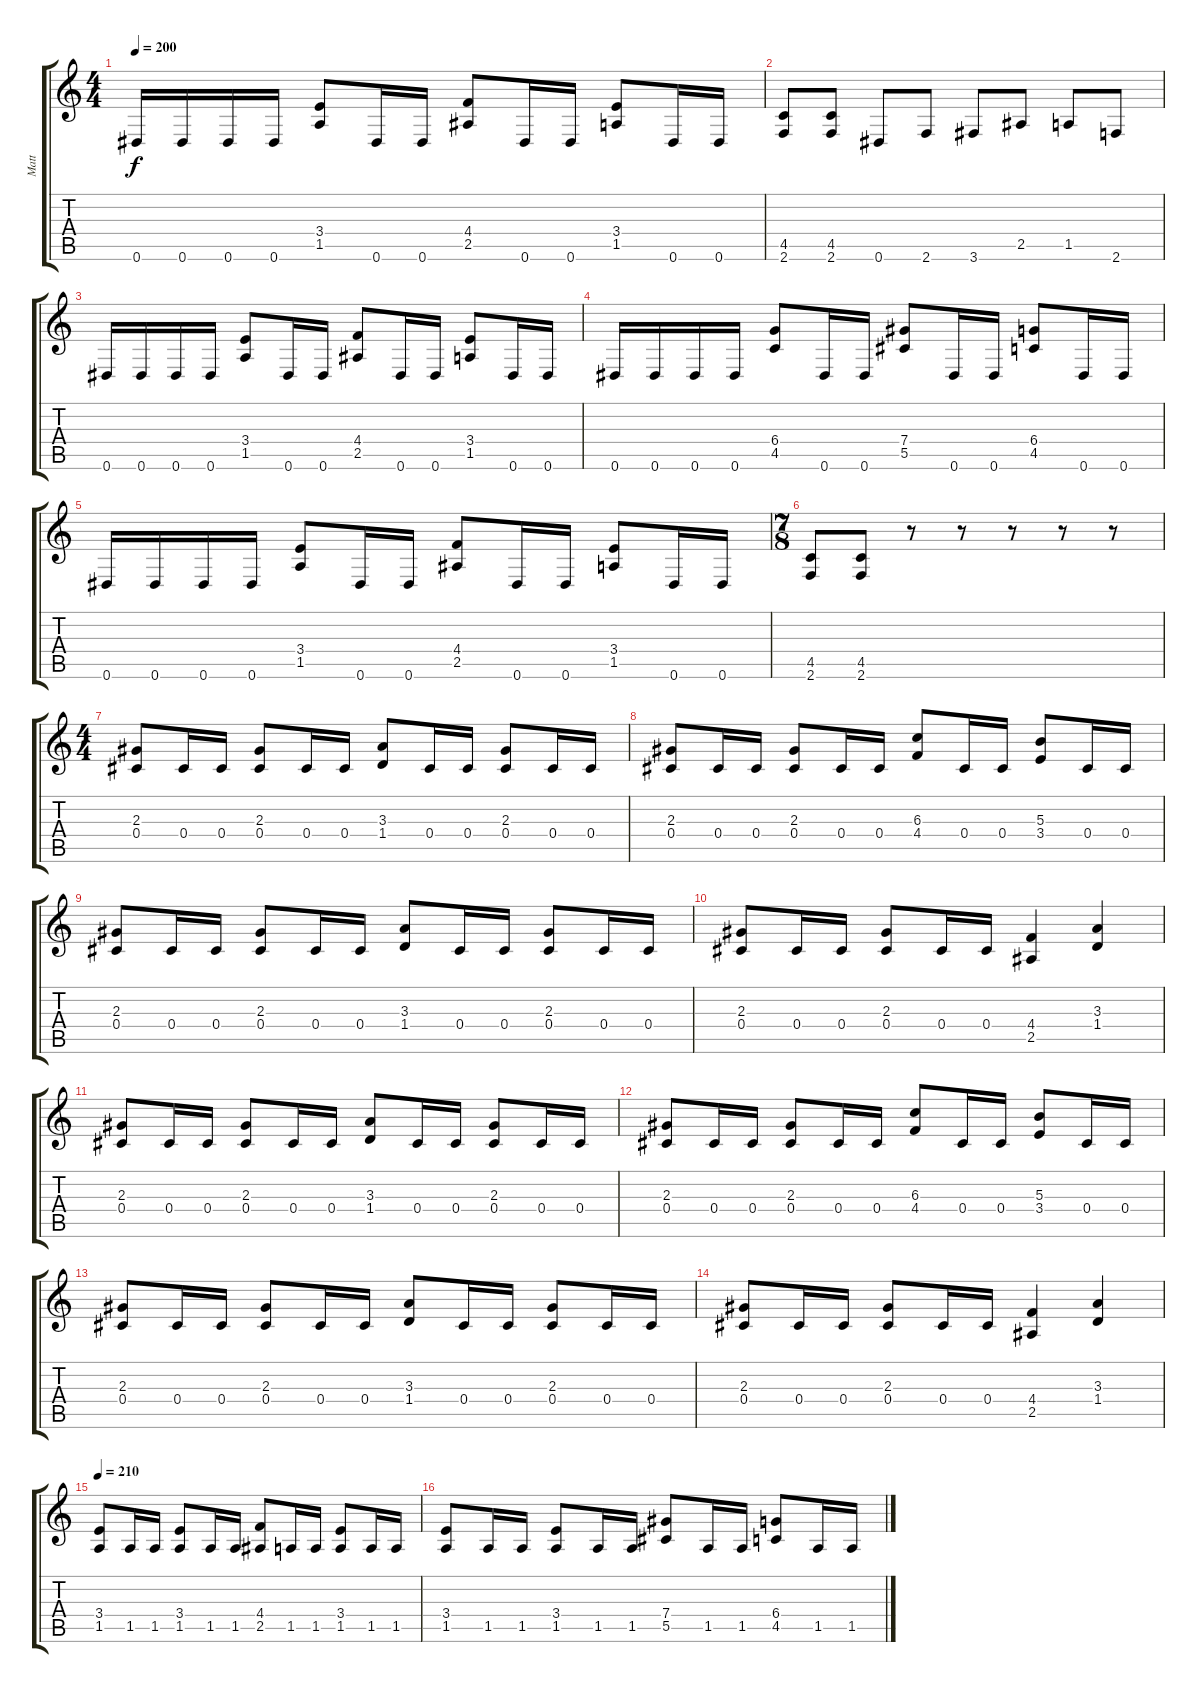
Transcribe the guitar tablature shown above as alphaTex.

\track ("Matt" "Matt") {instrument overdrivenguitar}
\staff {score tabs}
\tuning (Eb4 Bb3 Gb3 Db3 Ab2 Eb2) {hide}
\ts (4 4)
\tempo 200
\clef g2
\ks c
0.6.16{dy f} 0.6.16 0.6.16 0.6.16 (3.4 1.5).8 0.6.16 0.6.16 (4.4 2.5).8 0.6.16 0.6.16 (3.4 1.5).8 0.6.16 0.6.16 |
(4.5 2.6).8 (4.5 2.6).8 0.6.8 2.6.8 3.6.8 2.5.8 1.5.8 2.6.8 |
0.6.16 0.6.16 0.6.16 0.6.16 (3.4 1.5).8 0.6.16 0.6.16 (4.4 2.5).8 0.6.16 0.6.16 (3.4 1.5).8 0.6.16 0.6.16 |
0.6.16 0.6.16 0.6.16 0.6.16 (6.4 4.5).8 0.6.16 0.6.16 (7.4 5.5).8 0.6.16 0.6.16 (6.4 4.5).8 0.6.16 0.6.16 |
0.6.16 0.6.16 0.6.16 0.6.16 (3.4 1.5).8 0.6.16 0.6.16 (4.4 2.5).8 0.6.16 0.6.16 (3.4 1.5).8 0.6.16 0.6.16 |
\ts (7 8)
(4.5 2.6).8 (4.5 2.6).8 r.8 r.8 r.8 r.8 r.8 |
\ts (4 4)
(2.3 0.4).8 0.4.16 0.4.16 (2.3 0.4).8 0.4.16 0.4.16 (3.3 1.4).8 0.4.16 0.4.16 (2.3 0.4).8 0.4.16 0.4.16 |
(2.3 0.4).8 0.4.16 0.4.16 (2.3 0.4).8 0.4.16 0.4.16 (6.3 4.4).8 0.4.16 0.4.16 (5.3 3.4).8 0.4.16 0.4.16 |
(2.3 0.4).8 0.4.16 0.4.16 (2.3 0.4).8 0.4.16 0.4.16 (3.3 1.4).8 0.4.16 0.4.16 (2.3 0.4).8 0.4.16 0.4.16 |
(2.3 0.4).8 0.4.16 0.4.16 (2.3 0.4).8 0.4.16 0.4.16 (4.4 2.5).4 (3.3 1.4).4 |
(2.3 0.4).8 0.4.16 0.4.16 (2.3 0.4).8 0.4.16 0.4.16 (3.3 1.4).8 0.4.16 0.4.16 (2.3 0.4).8 0.4.16 0.4.16 |
(2.3 0.4).8 0.4.16 0.4.16 (2.3 0.4).8 0.4.16 0.4.16 (6.3 4.4).8 0.4.16 0.4.16 (5.3 3.4).8 0.4.16 0.4.16 |
(2.3 0.4).8 0.4.16 0.4.16 (2.3 0.4).8 0.4.16 0.4.16 (3.3 1.4).8 0.4.16 0.4.16 (2.3 0.4).8 0.4.16 0.4.16 |
(2.3 0.4).8 0.4.16 0.4.16 (2.3 0.4).8 0.4.16 0.4.16 (4.4 2.5).4 (3.3 1.4).4 |
\tempo 210
(3.4 1.5).8 1.5.16 1.5.16 (3.4 1.5).8 1.5.16 1.5.16 (4.4 2.5).8 1.5.16 1.5.16 (3.4 1.5).8 1.5.16 1.5.16 |
(3.4 1.5).8 1.5.16 1.5.16 (3.4 1.5).8 1.5.16 1.5.16 (7.4 5.5).8 1.5.16 1.5.16 (6.4 4.5).8 1.5.16 1.5.16
